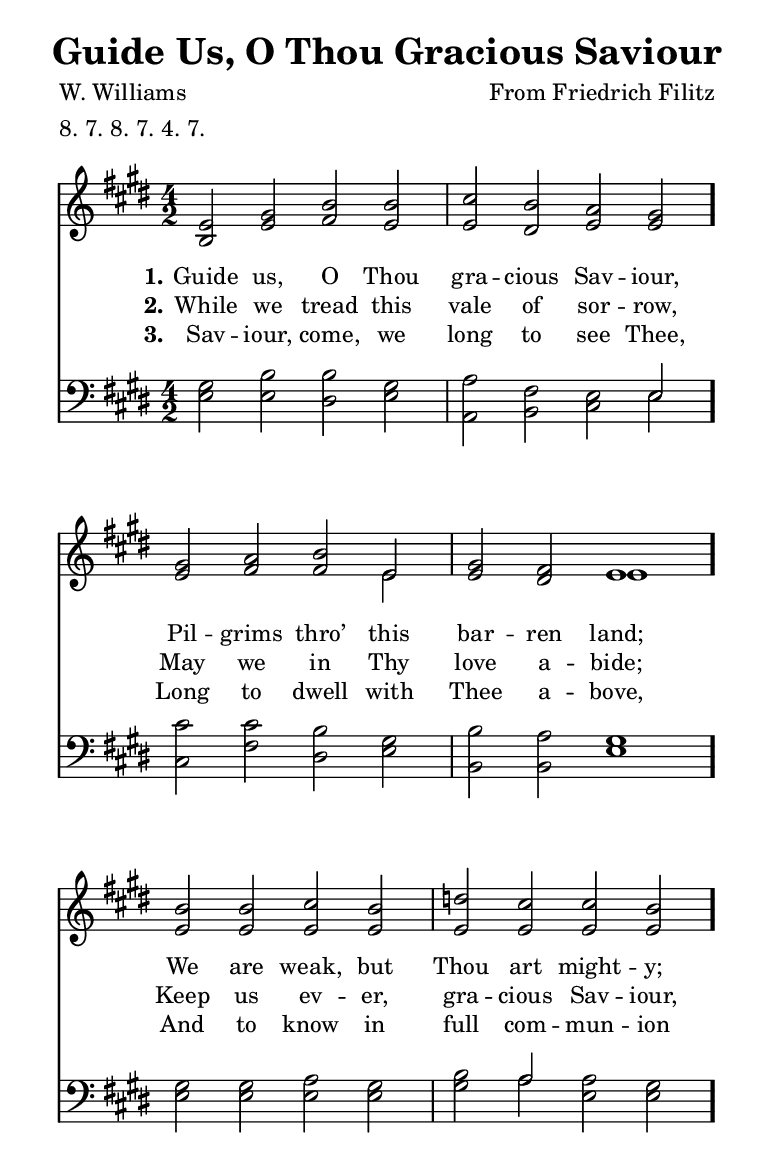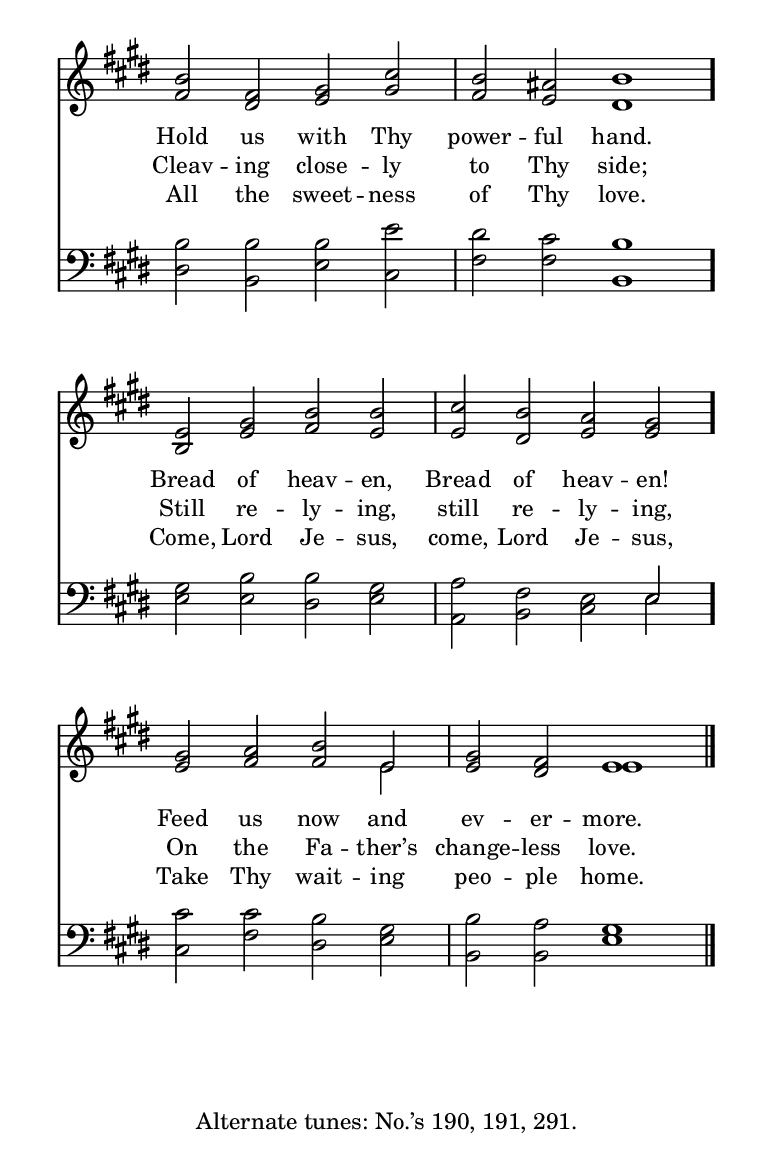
\include "common/global.ily"
\paper {
  \include "common/paper.ily"
  system-count = #(cond (is-eogsized 4) (#t #f))
}

\header{
  hymnnumber = "163"
  title = "Guide Us, O Thou Gracious Saviour"
  tunename = "Mannheim"
  meter = "8. 7. 8. 7. 4. 7."
  poet = "W. Williams"
  composer = "From Friedrich Filitz"
  %copyright = ""
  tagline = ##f
}

global = {
  \include "common/overrides.ily"
  \override Staff.TimeSignature.style = #'numbered
  \time 4/2
  \override Score.MetronomeMark.transparent = ##t % hide all fermata changes too
  \tempo 2=80
  \key e \major
  \autoBeamOff
}

notesSoprano = {
\global
\relative c' {

  e2 gis b b | cis b a gis |
  gis2 a b e, | gis fis e1 |
  b'2 b cis b | d cis cis b |
  b2 fis gis cis | b ais b1 |
  e,2 gis b b | cis b a gis |
  gis2 a b e, | gis fis e1 |

  \bar "|."

}
}

notesAlto = {
\global
\relative e' {

  b2 e fis e | e dis e e |
  e2 fis fis e | e dis e1 |
  e2 e e e | e e e e |
  fis2 dis e gis | fis e dis1 | 
  b2 e fis e | e dis e e |
  e2 fis fis e | e dis e1 |

}
}

notesTenor = {
\global
\relative a {

  gis2 b b gis | a fis e e |
  cis'2 cis b gis | b a gis1 |
  gis2 gis a gis | b a a gis |
  b2 b b e | dis cis b1 |
  gis2 b b gis | a fis e e |
  cis'2 cis b gis | b a gis1 |

}
}

notesBass = {
\global
\relative f {

  e2 e dis e | a, b cis e |
  cis2 fis dis e | b b e1 |
  e2 e e e | gis a e e |
  dis b e cis | fis fis b,1 |
  e2 e dis e | a, b cis e |
  cis2 fis dis e | b b e1 |

}
}

wordsA = \lyricmode {
\set stanza = "1."

Guide us, O Thou gra -- cious Sav -- iour, \bar "."
Pil -- grims thro’ this bar -- ren land; \bar "."
We are weak, but Thou art might -- y; \bar "."
Hold us with Thy power -- ful hand. \bar "."
Bread of heav -- en,
%{HIDE>%} Bread of heav -- en! %{<HIDE%} \bar "."
Feed us now and ev -- er -- more. \bar "."

}

wordsB = \lyricmode {
\set stanza = "2."

While we tread this vale of sor -- row,
May we in Thy love a -- bide;
Keep us ev -- er, gra -- cious Sav -- iour,
Cleav -- ing close -- ly to Thy side;
Still re -- ly -- ing,
%{HIDE>%} still re -- ly -- ing, %{<HIDE%}
On the Fa -- ther’s change -- less love.

}

wordsC = \lyricmode {
\set stanza = "3."

Sav -- iour, come, we long to see Thee,
Long to dwell with Thee a -- bove,
And to know in full com -- mun -- ion
All the sweet -- ness of Thy love.
Come, Lord Je -- sus,
%{HIDE>%} come, Lord Je -- sus, %{<HIDE%}
Take Thy wait -- ing peo -- ple home.

}

\score {
  \context ChoirStaff <<
    \context Staff = upper <<
      \set Staff.autoBeaming = ##f
      \set ChoirStaff.systemStartDelimiter = #'SystemStartBar
      \set ChoirStaff.printPartCombineTexts = ##f
      \partcombine #'(2 . 9) \notesSoprano \notesAlto
      \context NullVoice = sopranos { \voiceOne << \notesSoprano >> }
      \context NullVoice = altos { \voiceTwo << \notesAlto >> }
      \context Lyrics = one   \lyricsto sopranos \wordsA
      \context Lyrics = two   \lyricsto sopranos \wordsB
      \context Lyrics = three \lyricsto sopranos \wordsC
    >>
    \context Staff = men <<
      \clef bass
      \set ChoirStaff.printPartCombineTexts = ##f
      \partcombine #'(2 . 9) \notesTenor \notesBass
      \context NullVoice = tenors { \voiceOne << \notesTenor >> }
      \context NullVoice = basses { \voiceTwo << \notesBass >> }
    >>
  >>
  \layout {
    \include "common/layout.ily"
  }
  \midi{
    \include "common/midi.ily"
  }
}

\noPageBreak

\markup { \fill-line { \lower #4 \line { Alternate tunes: No.’s 190, 191, 291. } } }

\version "2.19.49"  % necessary for upgrading to future LilyPond versions.

% vi:set et ts=2 sw=2 ai nocindent syntax=lilypond:
